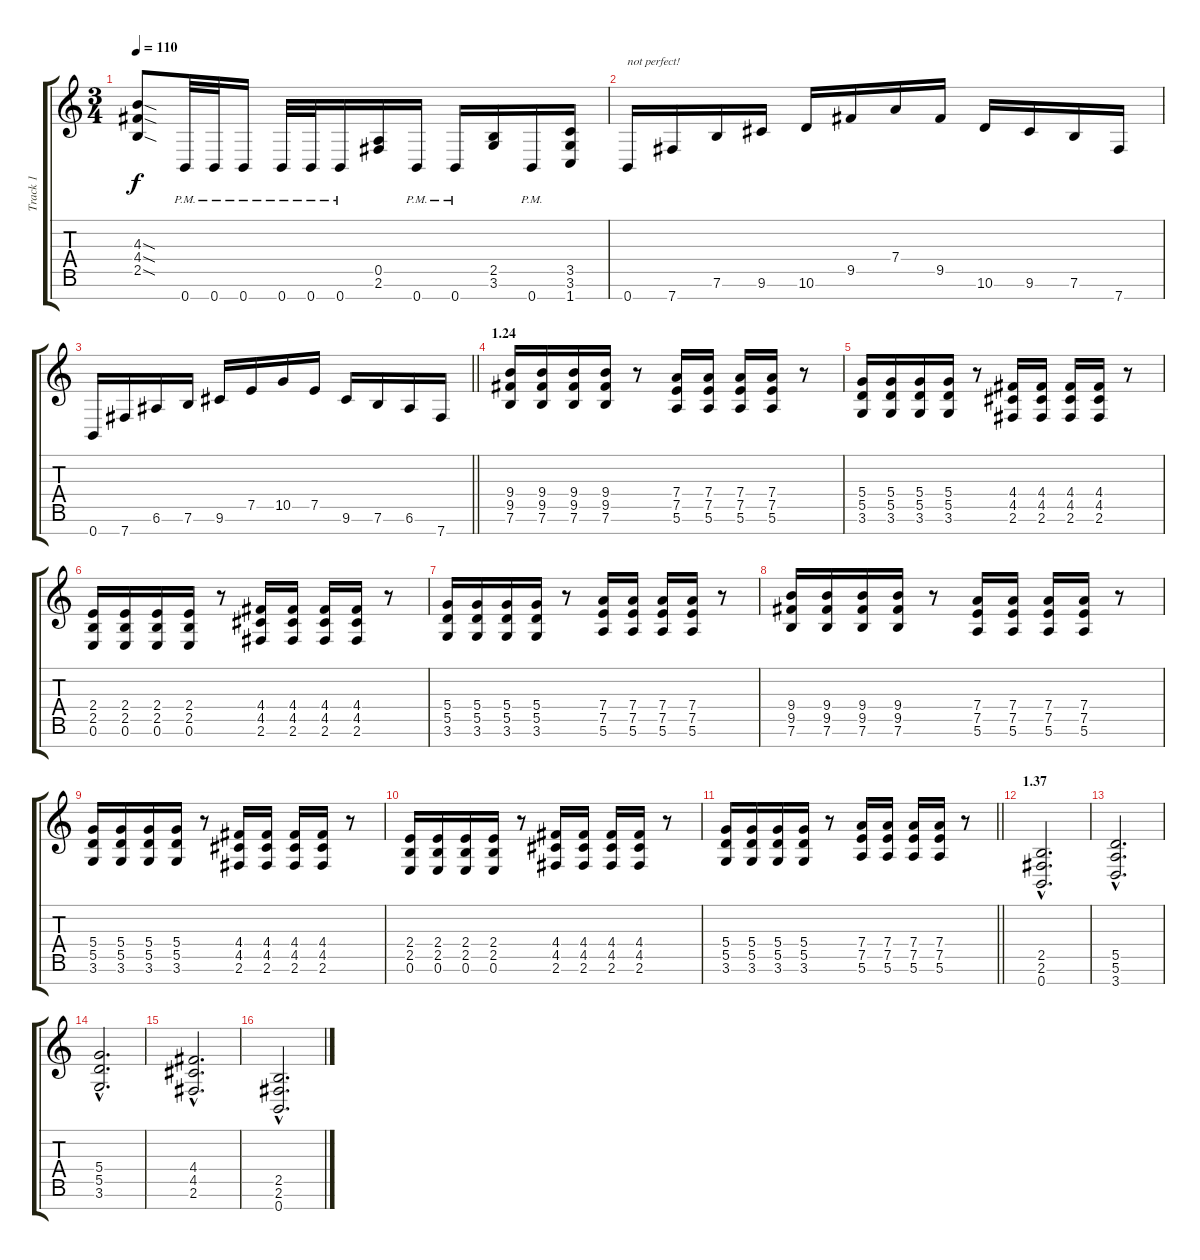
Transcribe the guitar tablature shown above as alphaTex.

\track ("Track 1" "Track 1") {instrument distortionguitar}
\staff {score tabs}
\tuning (E4 B3 G3 D3 A2 E2 B1) {hide}
\ts (3 4)
\tempo 110
\clef g2
\ks c
(4.3{sod} 4.4{sod} 2.5{sod}).8{dy f} 0.7{pm}.32 0.7{pm}.32 0.7{pm}.16 0.7{pm}.32 0.7{pm}.32 0.7{pm}.16 (0.5 2.6).16 0.7{pm}.16 0.7{pm}.16 (2.5 3.6).16 0.7{pm}.16 (3.5 3.6 1.7).16 |
0.7.16{txt "not perfect!"} 7.7.16 7.6.16 9.6.16 10.6.16 9.5.16 7.4.16 9.5.16 10.6.16 9.6.16 7.6.16 7.7.16 |
\barLineRight lightlight
0.7.16 7.7.16 6.6.16 7.6.16 9.6.16 7.5.16 10.5.16 7.5.16 9.6.16 7.6.16 6.6.16 7.7.16 |
\section ("" "1.24")
(9.4 9.5 7.6).16 (9.4 9.5 7.6).16 (9.4 9.5 7.6).16 (9.4 9.5 7.6).16 r.8 (7.4 7.5 5.6).16 (7.4 7.5 5.6).16 (7.4 7.5 5.6).16 (7.4 7.5 5.6).16 r.8 |
(5.4 5.5 3.6).16 (5.4 5.5 3.6).16 (5.4 5.5 3.6).16 (5.4 5.5 3.6).16 r.8 (4.4 4.5 2.6).16 (4.4 4.5 2.6).16 (4.4 4.5 2.6).16 (4.4 4.5 2.6).16 r.8 |
(2.4 2.5 0.6).16 (2.4 2.5 0.6).16 (2.4 2.5 0.6).16 (2.4 2.5 0.6).16 r.8 (4.4 4.5 2.6).16 (4.4 4.5 2.6).16 (4.4 4.5 2.6).16 (4.4 4.5 2.6).16 r.8 |
(5.4 5.5 3.6).16 (5.4 5.5 3.6).16 (5.4 5.5 3.6).16 (5.4 5.5 3.6).16 r.8 (7.4 7.5 5.6).16 (7.4 7.5 5.6).16 (7.4 7.5 5.6).16 (7.4 7.5 5.6).16 r.8 |
(9.4 9.5 7.6).16 (9.4 9.5 7.6).16 (9.4 9.5 7.6).16 (9.4 9.5 7.6).16 r.8 (7.4 7.5 5.6).16 (7.4 7.5 5.6).16 (7.4 7.5 5.6).16 (7.4 7.5 5.6).16 r.8 |
(5.4 5.5 3.6).16 (5.4 5.5 3.6).16 (5.4 5.5 3.6).16 (5.4 5.5 3.6).16 r.8 (4.4 4.5 2.6).16 (4.4 4.5 2.6).16 (4.4 4.5 2.6).16 (4.4 4.5 2.6).16 r.8 |
(2.4 2.5 0.6).16 (2.4 2.5 0.6).16 (2.4 2.5 0.6).16 (2.4 2.5 0.6).16 r.8 (4.4 4.5 2.6).16 (4.4 4.5 2.6).16 (4.4 4.5 2.6).16 (4.4 4.5 2.6).16 r.8 |
\barLineRight lightlight
(5.4 5.5 3.6).16 (5.4 5.5 3.6).16 (5.4 5.5 3.6).16 (5.4 5.5 3.6).16 r.8 (7.4 7.5 5.6).16 (7.4 7.5 5.6).16 (7.4 7.5 5.6).16 (7.4 7.5 5.6).16 r.8 |
\section ("" "1.37")
(2.5{hac} 2.6{hac} 0.7{hac}).2{d} |
(5.5{hac} 5.6{hac} 3.7{hac}).2{d} |
(5.4{hac} 5.5{hac} 3.6{hac}).2{d} |
(4.4{hac} 4.5{hac} 2.6{hac}).2{d} |
(2.5{hac} 2.6{hac} 0.7{hac}).2{d}
